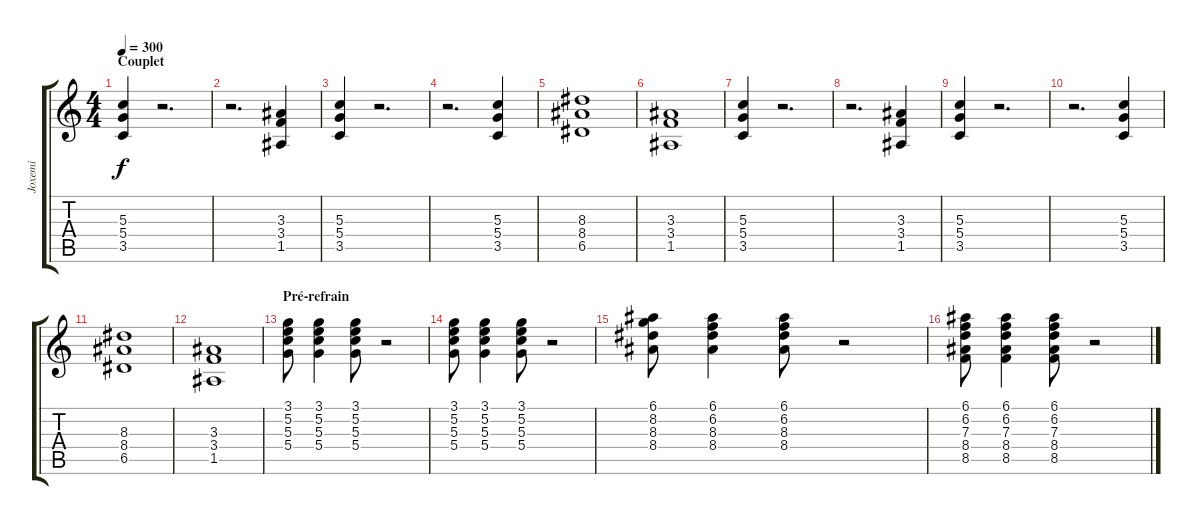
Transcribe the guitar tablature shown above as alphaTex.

\track ("Joxemi" "Joxemi") {instrument distortionguitar}
\staff {score tabs}
\tuning (E4 B3 G3 D3 A2 E2) {hide}
\ts (4 4)
\section ("" "Couplet")
\tempo 300
\clef g2
\ks c
(5.3 5.4 3.5).4{dy f balance 8} r.2{d} |
r.2{d} (3.3 3.4 1.5).4 |
(5.3 5.4 3.5).4 r.2{d} |
r.2{d} (5.3 5.4 3.5).4 |
(8.3 8.4 6.5).1 |
(3.3 3.4 1.5).1 |
(5.3 5.4 3.5).4 r.2{d} |
r.2{d} (3.3 3.4 1.5).4 |
(5.3 5.4 3.5).4 r.2{d} |
r.2{d} (5.3 5.4 3.5).4 |
(8.3 8.4 6.5).1 |
(3.3 3.4 1.5).1 |
\section ("" "Pré-refrain")
(3.1 5.2 5.3 5.4).8{instrument electricguitarmuted} (3.1 5.2 5.3 5.4).4 (3.1 5.2 5.3 5.4).8 r.2 |
(3.1 5.2 5.3 5.4).8 (3.1 5.2 5.3 5.4).4 (3.1 5.2 5.3 5.4).8 r.2 |
(6.1 8.2 8.3 8.4).8 (6.1 6.2 8.3 8.4).4 (6.1 6.2 8.3 8.4).8 r.2 |
(6.1 6.2 7.3 8.4 8.5).8 (6.1 6.2 7.3 8.4 8.5).4 (6.1 6.2 7.3 8.4 8.5).8 r.2
